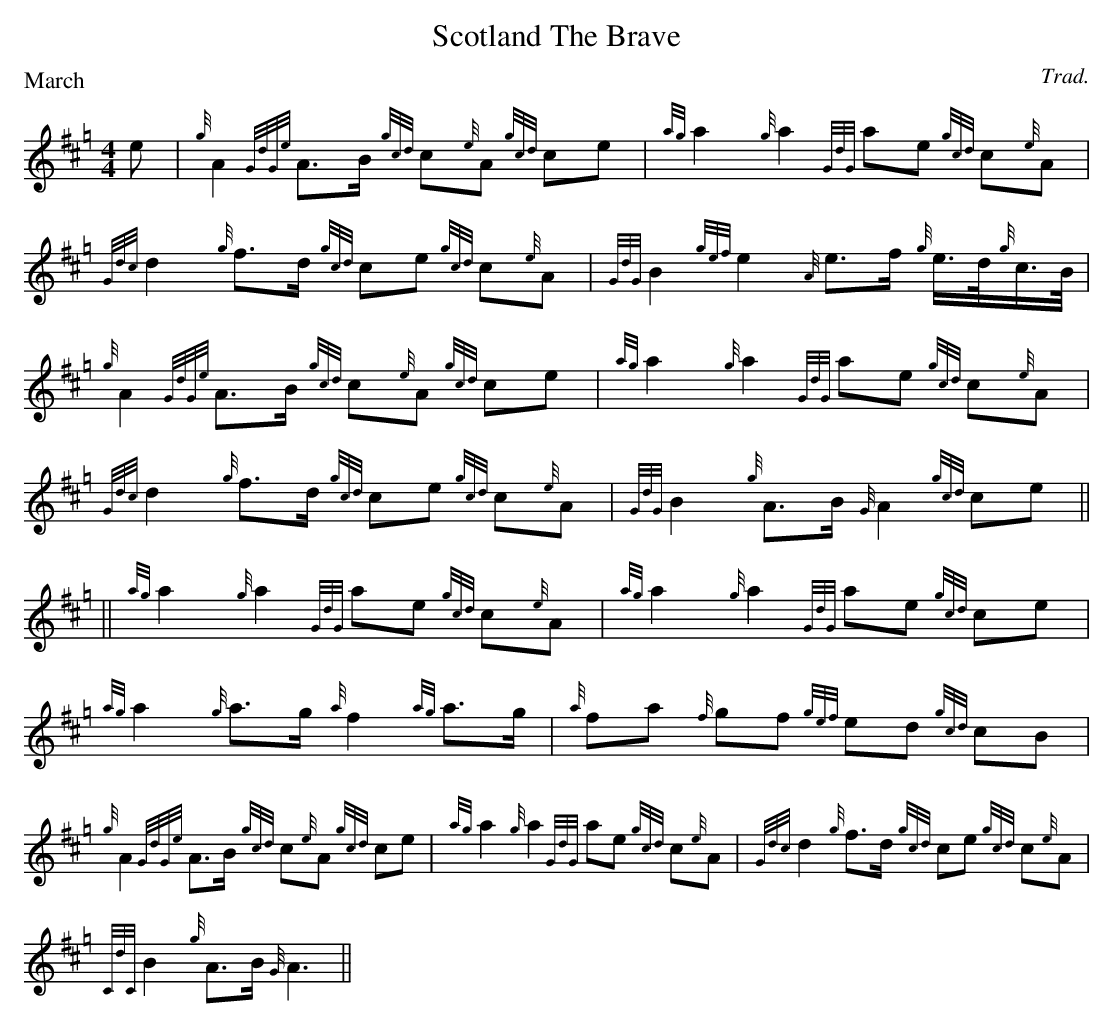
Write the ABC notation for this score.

X:1
T:Scotland The Brave
C:Trad.
P:March
E:7
L:1/8
M:4/4
K:Hp
e |\
{g}A2 {GdGe}A>B {gcd}c{e}A {gcd}ce |\
{ag}a2{g}a2 {GdG}ae {gcd}c{e}A |\
{Gdc}d2 {g}f>d {gcd}ce {gcd}c{e}A |\
{GdG}B2{gef}e2{A}e>f {g}e/>d/{g}c/>B/ |
{g}A2 {GdGe}A>B {gcd}c{e}A {gcd}ce |\
{ag}a2{g}a2 {GdG}ae {gcd}c{e}A |\
{Gdc}d2 {g}f>d {gcd}ce {gcd}c{e}A |\
{GdG}B2{g}A>B {G}A2 {gcd}ce ||
|| {ag}a2 {g}a2 {GdG}ae {gcd}c{e}A|\
{ag}a2 {g}a2 {GdG}ae {gcd}ce |\
{ag}a2 {g}a>g {a}f2{ag}a>g |\
{a}fa {f}gf {gef}ed {gcd}cB |
{g}A2 {GdGe}A>B {gcd}c{e}A {gcd}ce |\
{ag}a2 {g}a2 {GdG}ae {gcd}c{e}A |\
{Gdc}d2 {g}f>d {gcd}ce {gcd}c{e}A |
{CdC}B2 {g}A>B {G}A3||
